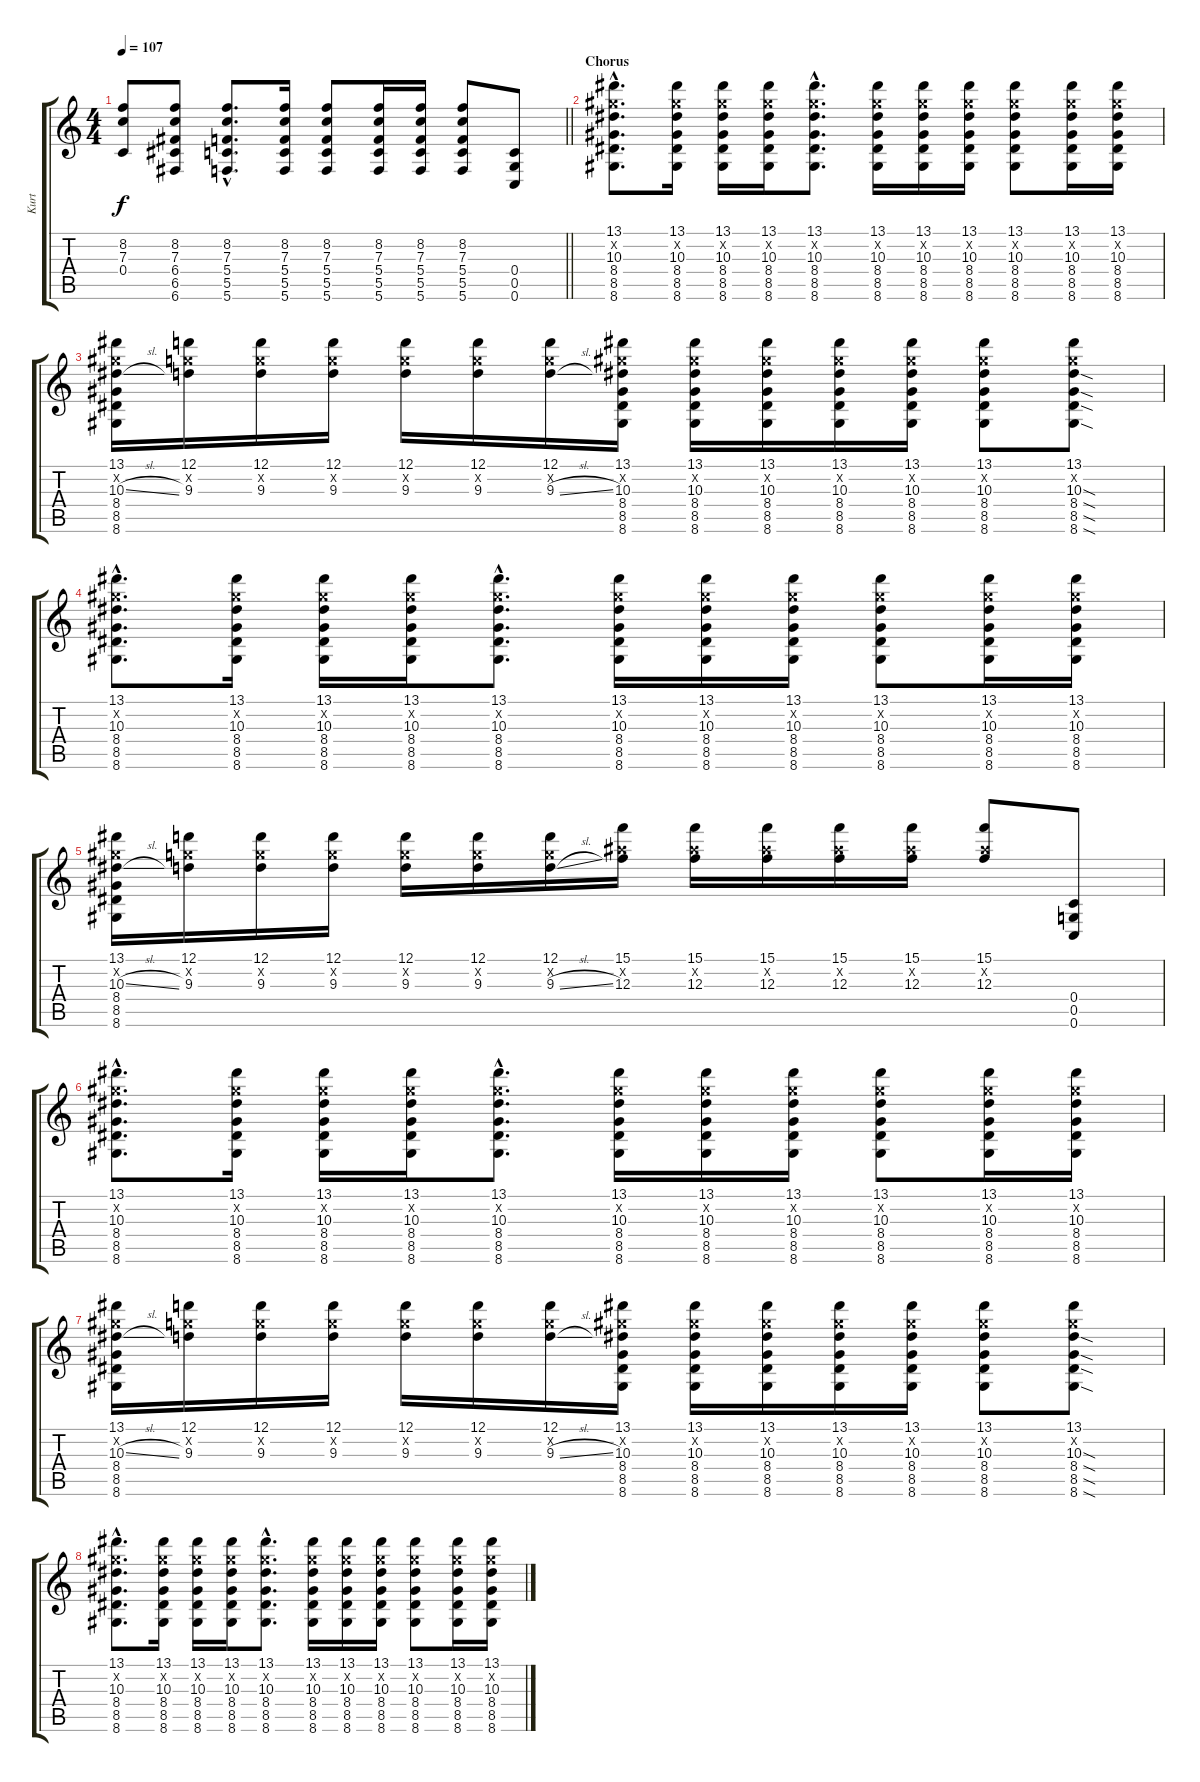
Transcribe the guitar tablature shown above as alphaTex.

\track ("Kurt" "Kurt") {instrument distortionguitar}
\staff {score tabs}
\tuning (D4 A3 F3 C3 G2 C2) {hide}
\ts (4 4)
\tempo 107
\clef g2
\barLineRight lightlight
\ks c
(8.2{t} 7.3{t} 0.4{t}).8{dy f} (8.2 7.3 6.4 6.5 6.6).8 (8.2{hac} 7.3{hac} 5.4{hac} 5.5{hac} 5.6{hac}).8{d} (8.2 7.3 5.4 5.5 5.6).16 (8.2 7.3 5.4 5.5 5.6).8 (8.2 7.3 5.4 5.5 5.6).16 (8.2 7.3 5.4 5.5 5.6).16 (8.2 7.3 5.4 5.5 5.6).8 (0.4 0.5 0.6).8 |
\section ("" "Chorus")
(13.1{hac} 11.2{hac x} 10.3{hac} 8.4{hac} 8.5{hac} 8.6{hac}).8{d} (13.1 11.2{x} 10.3 8.4 8.5 8.6).16 (13.1 11.2{x} 10.3 8.4 8.5 8.6).16 (13.1 11.2{x} 10.3 8.4 8.5 8.6).16 (13.1{hac} 11.2{hac x} 10.3{hac} 8.4{hac} 8.5{hac} 8.6{hac}).8{d} (13.1 11.2{x} 10.3 8.4 8.5 8.6).16 (13.1 11.2{x} 10.3 8.4 8.5 8.6).16 (13.1 11.2{x} 10.3 8.4 8.5 8.6).16 (13.1 11.2{x} 10.3 8.4 8.5 8.6).8 (13.1 11.2{x} 10.3 8.4 8.5 8.6).16 (13.1 11.2{x} 10.3 8.4 8.5 8.6).16 |
(13.1 11.2{x} 10.3{sl} 8.4 8.5 8.6).16 (12.1 10.2{x} 9.3).16 (12.1 10.2{x} 9.3).16 (12.1 10.2{x} 9.3).16 (12.1 10.2{x} 9.3).16 (12.1 10.2{x} 9.3).16 (12.1 10.2{x} 9.3{sl}).16 (13.1 11.2{x} 10.3 8.4 8.5 8.6).16 (13.1 11.2{x} 10.3 8.4 8.5 8.6).16 (13.1 11.2{x} 10.3 8.4 8.5 8.6).16 (13.1 11.2{x} 10.3 8.4 8.5 8.6).16 (13.1 11.2{x} 10.3 8.4 8.5 8.6).16 (13.1 11.2{x} 10.3 8.4 8.5 8.6).8 (13.1 11.2{x} 10.3{sod} 8.4{sod} 8.5{sod} 8.6{sod}).8 |
(13.1{hac} 11.2{hac x} 10.3{hac} 8.4{hac} 8.5{hac} 8.6{hac}).8{d} (13.1 11.2{x} 10.3 8.4 8.5 8.6).16 (13.1 11.2{x} 10.3 8.4 8.5 8.6).16 (13.1 11.2{x} 10.3 8.4 8.5 8.6).16 (13.1{hac} 11.2{hac x} 10.3{hac} 8.4{hac} 8.5{hac} 8.6{hac}).8{d} (13.1 11.2{x} 10.3 8.4 8.5 8.6).16 (13.1 11.2{x} 10.3 8.4 8.5 8.6).16 (13.1 11.2{x} 10.3 8.4 8.5 8.6).16 (13.1 11.2{x} 10.3 8.4 8.5 8.6).8 (13.1 11.2{x} 10.3 8.4 8.5 8.6).16 (13.1 11.2{x} 10.3 8.4 8.5 8.6).16 |
(13.1 11.2{x} 10.3{sl} 8.4 8.5 8.6).16 (12.1 10.2{x} 9.3).16 (12.1 10.2{x} 9.3).16 (12.1 10.2{x} 9.3).16 (12.1 10.2{x} 9.3).16 (12.1 10.2{x} 9.3).16 (12.1 10.2{x} 9.3{sl}).16 (15.1 13.2{x} 12.3).16 (15.1 13.2{x} 12.3).16 (15.1 13.2{x} 12.3).16 (15.1 13.2{x} 12.3).16 (15.1 13.2{x} 12.3).16 (15.1 13.2{x} 12.3).8 (0.4 0.5 0.6).8 |
(13.1{hac} 11.2{hac x} 10.3{hac} 8.4{hac} 8.5{hac} 8.6{hac}).8{d} (13.1 11.2{x} 10.3 8.4 8.5 8.6).16 (13.1 11.2{x} 10.3 8.4 8.5 8.6).16 (13.1 11.2{x} 10.3 8.4 8.5 8.6).16 (13.1{hac} 11.2{hac x} 10.3{hac} 8.4{hac} 8.5{hac} 8.6{hac}).8{d} (13.1 11.2{x} 10.3 8.4 8.5 8.6).16 (13.1 11.2{x} 10.3 8.4 8.5 8.6).16 (13.1 11.2{x} 10.3 8.4 8.5 8.6).16 (13.1 11.2{x} 10.3 8.4 8.5 8.6).8 (13.1 11.2{x} 10.3 8.4 8.5 8.6).16 (13.1 11.2{x} 10.3 8.4 8.5 8.6).16 |
(13.1 11.2{x} 10.3{sl} 8.4 8.5 8.6).16 (12.1 10.2{x} 9.3).16 (12.1 10.2{x} 9.3).16 (12.1 10.2{x} 9.3).16 (12.1 10.2{x} 9.3).16 (12.1 10.2{x} 9.3).16 (12.1 10.2{x} 9.3{sl}).16 (13.1 11.2{x} 10.3 8.4 8.5 8.6).16 (13.1 11.2{x} 10.3 8.4 8.5 8.6).16 (13.1 11.2{x} 10.3 8.4 8.5 8.6).16 (13.1 11.2{x} 10.3 8.4 8.5 8.6).16 (13.1 11.2{x} 10.3 8.4 8.5 8.6).16 (13.1 11.2{x} 10.3 8.4 8.5 8.6).8 (13.1 11.2{x} 10.3{sod} 8.4{sod} 8.5{sod} 8.6{sod}).8 |
(13.1{hac} 11.2{hac x} 10.3{hac} 8.4{hac} 8.5{hac} 8.6{hac}).8{d} (13.1 11.2{x} 10.3 8.4 8.5 8.6).16 (13.1 11.2{x} 10.3 8.4 8.5 8.6).16 (13.1 11.2{x} 10.3 8.4 8.5 8.6).16 (13.1{hac} 11.2{hac x} 10.3{hac} 8.4{hac} 8.5{hac} 8.6{hac}).8{d} (13.1 11.2{x} 10.3 8.4 8.5 8.6).16 (13.1 11.2{x} 10.3 8.4 8.5 8.6).16 (13.1 11.2{x} 10.3 8.4 8.5 8.6).16 (13.1 11.2{x} 10.3 8.4 8.5 8.6).8 (13.1 11.2{x} 10.3 8.4 8.5 8.6).16 (13.1 11.2{x} 10.3 8.4 8.5 8.6).16
